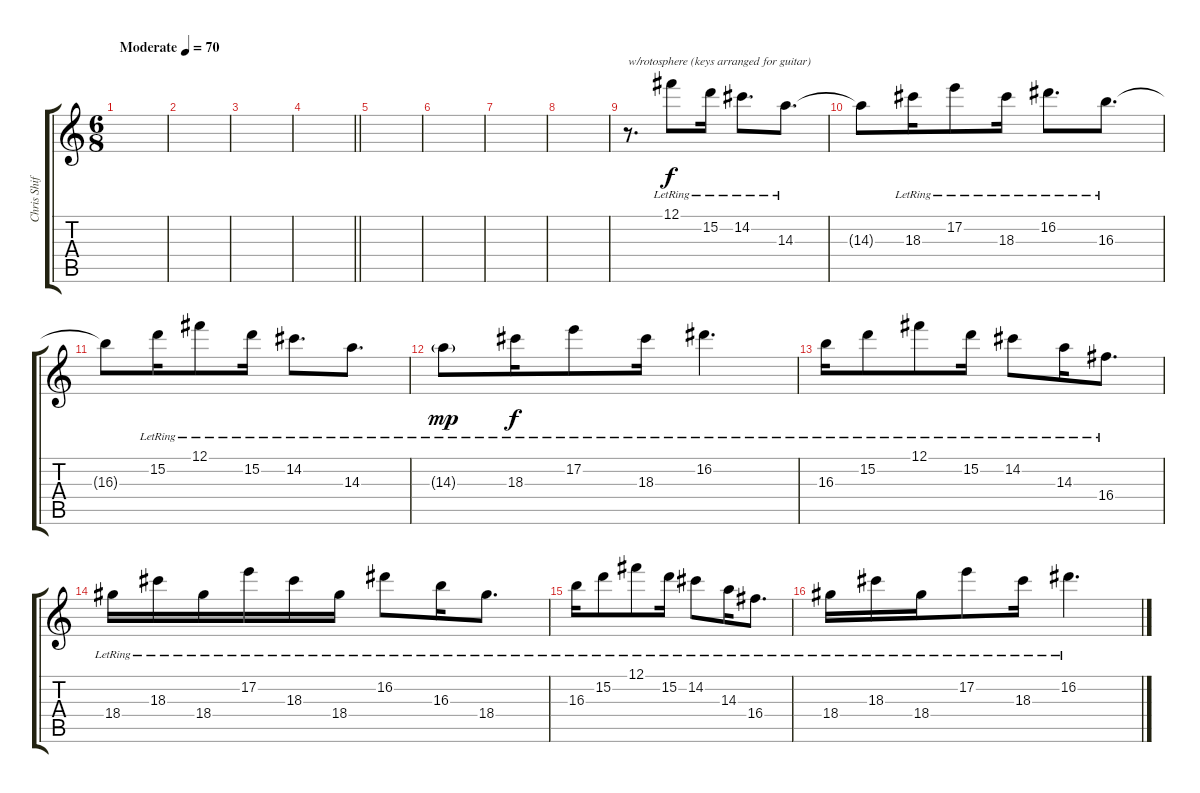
\track ("Chris Shifflet - Lead Guitar" "Chris Shif") {instrument electricguitarjazz}
\staff {score tabs}
\tuning (Gb4 B3 G3 D3 A2 E2) {hide}
\ts (6 8)
\tempo (70 "Moderate")
\clef g2
\ks c
|
|
|
\barLineRight lightlight
|
|
|
|
|
r.8{d txt "w/rotosphere (keys arranged for guitar)"} 12.1{lr}.8 15.2{lr}.16 14.2{lr}.8{d} 14.3{lr}.8{d} |
14.3{t}.8 18.3{lr}.16 17.2{lr}.8 18.3{lr}.16 16.2{lr}.8{d} 16.3{lr}.8{d} |
16.3{t}.8 15.2{lr}.16 12.1{lr}.8 15.2{lr}.16 14.2{lr}.8{d} 14.3{lr}.8{d} |
14.3{g lr}.8{dy mp} 18.3{lr}.16{dy f} 17.2{lr}.8 18.3{lr}.16 16.2{lr}.4{d} |
16.3{lr}.16 15.2{lr}.8 12.1{lr}.8 15.2{lr}.16 14.2{lr}.8 14.3{lr}.16 16.4{lr}.8{d} |
18.4{lr}.16 18.3{lr}.16 18.4{lr}.16 17.2{lr}.16 18.3{lr}.16 18.4{lr}.16 16.2{lr}.8 16.3{lr}.16 18.4{lr}.8{d} |
16.3{lr}.16 15.2{lr}.8 12.1{lr}.8 15.2{lr}.16 14.2{lr}.8 14.3{lr}.16 16.4{lr}.8{d} |
18.4{lr}.16 18.3{lr}.16 18.4{lr}.16 17.2{lr}.8 18.3{lr}.16 16.2{lr}.4{d}
